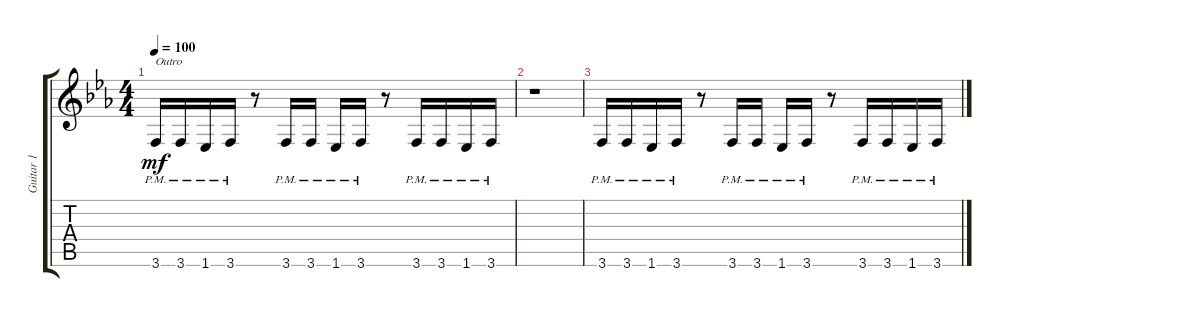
\track ("Guitar 1" "Guitar 1") {instrument distortionguitar}
\staff {score tabs}
\tuning (D4 B3 G3 D3 A2 D2) {hide}
\ts (4 4)
\tempo 100
\clef g2
\ks eb
3.6{pm}.16{txt "Outro" dy mf} 3.6{pm}.16 1.6{pm}.16 3.6{pm}.16 r.8 3.6{pm}.16 3.6{pm}.16 1.6{pm}.16 3.6{pm}.16 r.8 3.6{pm}.16 3.6{pm}.16 1.6{pm}.16 3.6{pm}.16 |
r.1 |
3.6{pm}.16 3.6{pm}.16 1.6{pm}.16 3.6{pm}.16 r.8 3.6{pm}.16 3.6{pm}.16 1.6{pm}.16 3.6{pm}.16 r.8 3.6{pm}.16 3.6{pm}.16 1.6{pm}.16 3.6{pm}.16
